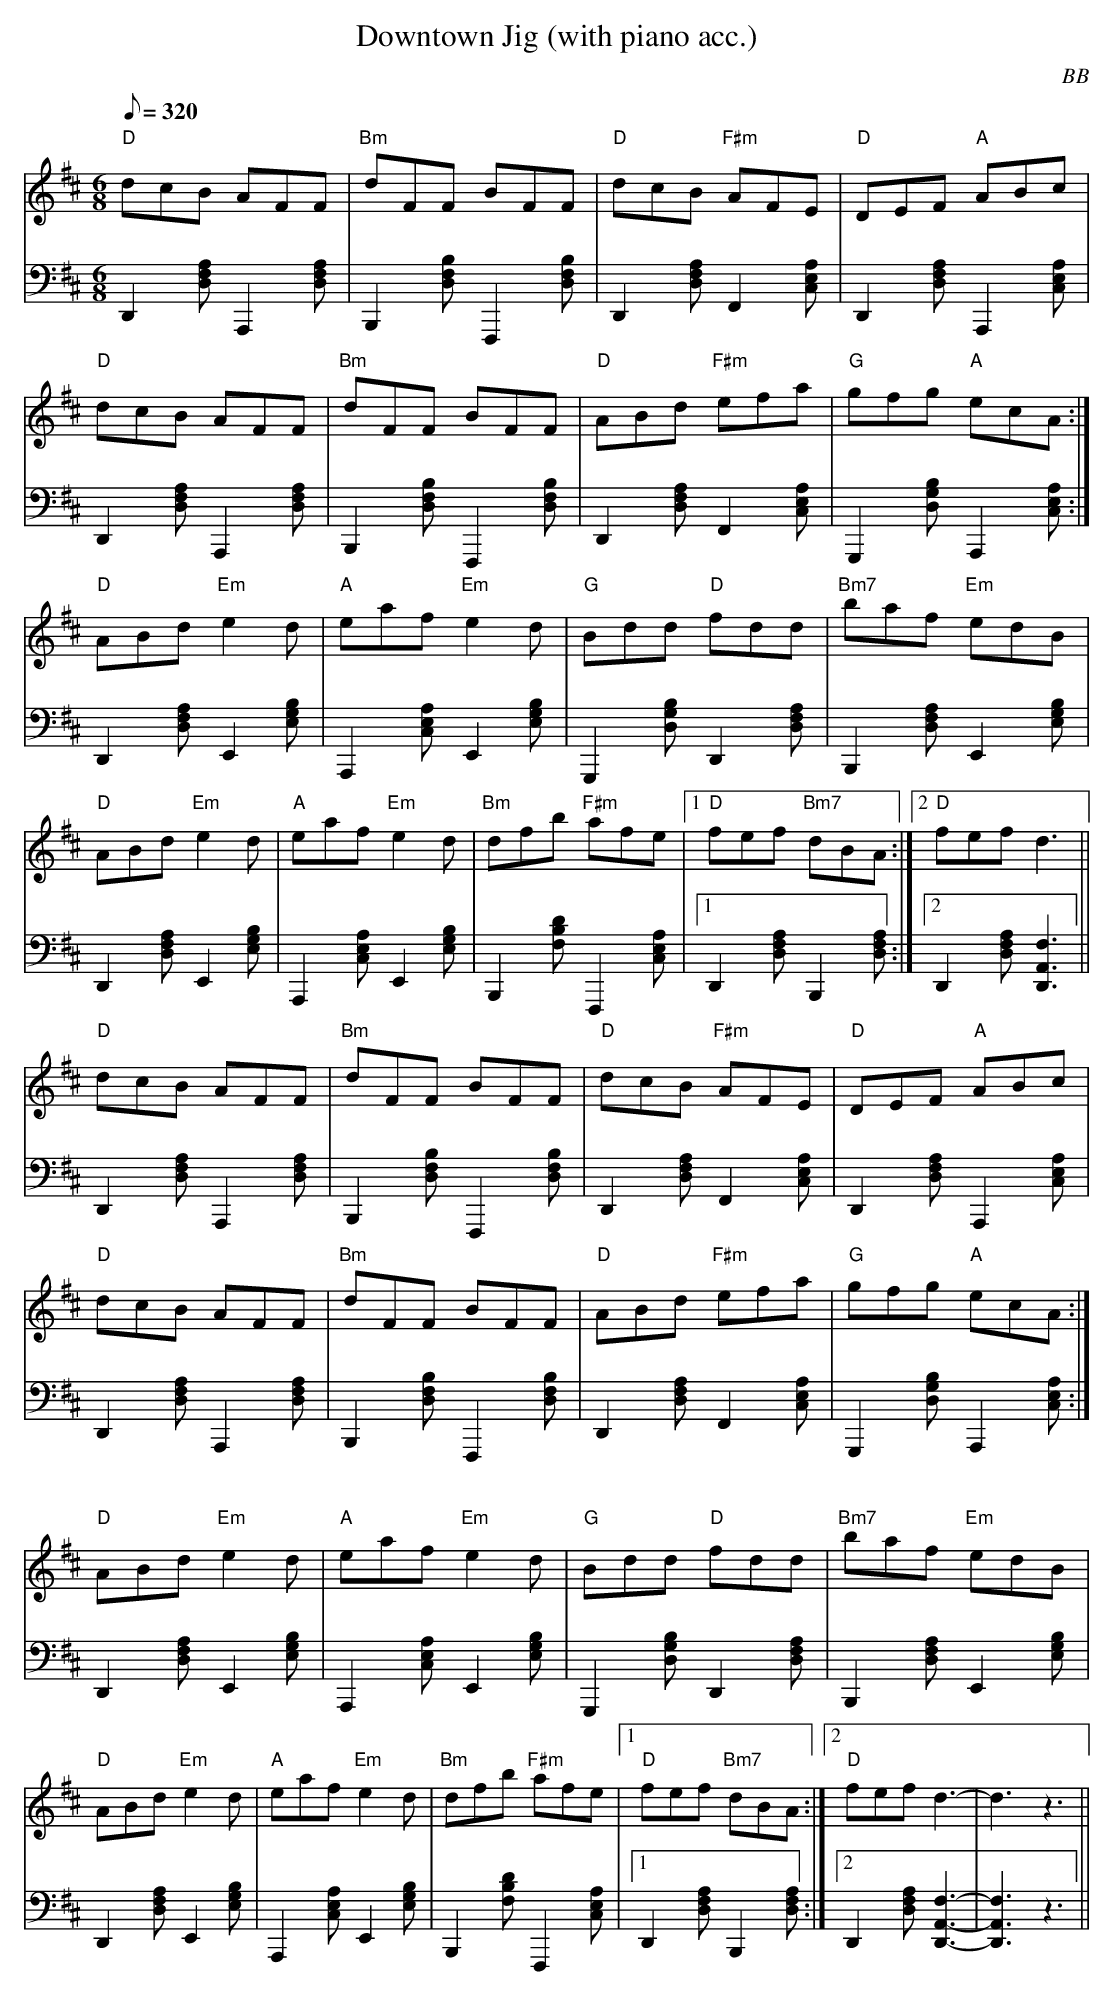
X:1
T: Downtown Jig (with piano acc.)
C: BB
Q: 1/8=320
M: 6/8
L: 1/8
V: 1 program 1 110 %fiddle
V: 2 volume=70 clef=bass m=D program 1 00
K: D
[V:1] "D"dcB AFF|"Bm"dFF BFF|"D"dcB "F#m"AFE|"D"DEF "A"ABc|
[V:2] D,2[AFD]A,,2[AFD]|B,,2[BDF]F,,2[BDF]|D,2[AFD]F,2[ECA]|D,2[AFD]A,,2[AEC]|
[V:1] "D"dcB AFF|"Bm"dFF BFF|"D"ABd "F#m"efa|"G"gfg "A"ecA :|
[V:2] D,2[AFD]A,,2[AFD]|B,,2[BDF] F,,2[BDF]|D,2[AFD]F,2[ECA]|G,,2[GDB]A,,2[AEC]:|
[V:1] "D"ABd "Em"e2d|"A"eaf "Em"e2d|"G"Bdd "D"fdd|"Bm7"baf "Em"edB|
[V:2] D,2[AFD]E,2[EBG]|A,,2[AEC]E,2[EBG]|G,,2[GBD]D,2[AFD]|B,,2[DFA]E,2[EBG]|
[V:1] "D"ABd "Em"e2d|"A"eaf "Em"e2d|"Bm"dfb "F#m"afe|1 "D"fef "Bm7"dBA :|2\
"D" fef d3||
[V:2] D,2[AFD]E,2[EBG]|A,,2[AEC]E,2[EBG]|B,,2[BFd]F,,2[ECA]|1 D,2[AFD]B,,2[DFA]:|2\
D,2[AFD] [D,3F3A,3]||
[V:1] "D"dcB AFF|"Bm"dFF BFF|"D"dcB "F#m"AFE|"D"DEF "A"ABc|
[V:2] D,2[AFD]A,,2[AFD]|B,,2[BDF]F,,2[BDF]|D,2[AFD]F,2[ECA]|D,2[AFD]A,,2[AEC]|
[V:1] "D"dcB AFF|"Bm"dFF BFF|"D"ABd "F#m"efa|"G"gfg "A"ecA :|
[V:2] D,2[AFD]A,,2[AFD]|B,,2[BDF] F,,2[BDF]|D,2[AFD]F,2[ECA]|G,,2[GDB]A,,2[AEC]:|
[V:1] "D"ABd "Em"e2d|"A"eaf "Em"e2d|"G"Bdd "D"fdd|"Bm7"baf "Em"edB|
[V:2] D,2[AFD]E,2[EBG]|A,,2[AEC]E,2[EBG]|G,,2[GBD]D,2[AFD]|B,,2[DFA]E,2[EBG]|
[V:1] "D"ABd "Em"e2d|"A"eaf "Em"e2d|"Bm"dfb "F#m"afe|1 "D"fef "Bm7"dBA :|2\
"D" fef d3-|d3 z3||
[V:2] D,2[AFD]E,2[EBG]|A,,2[AEC]E,2[EBG]|B,,2[BFd]F,,2[ECA]|1 D,2[AFD]B,,2[DFA]:|2\
D,2[AFD] [D,3-F3-A,3-]|[D,3F3A,3] z3||
